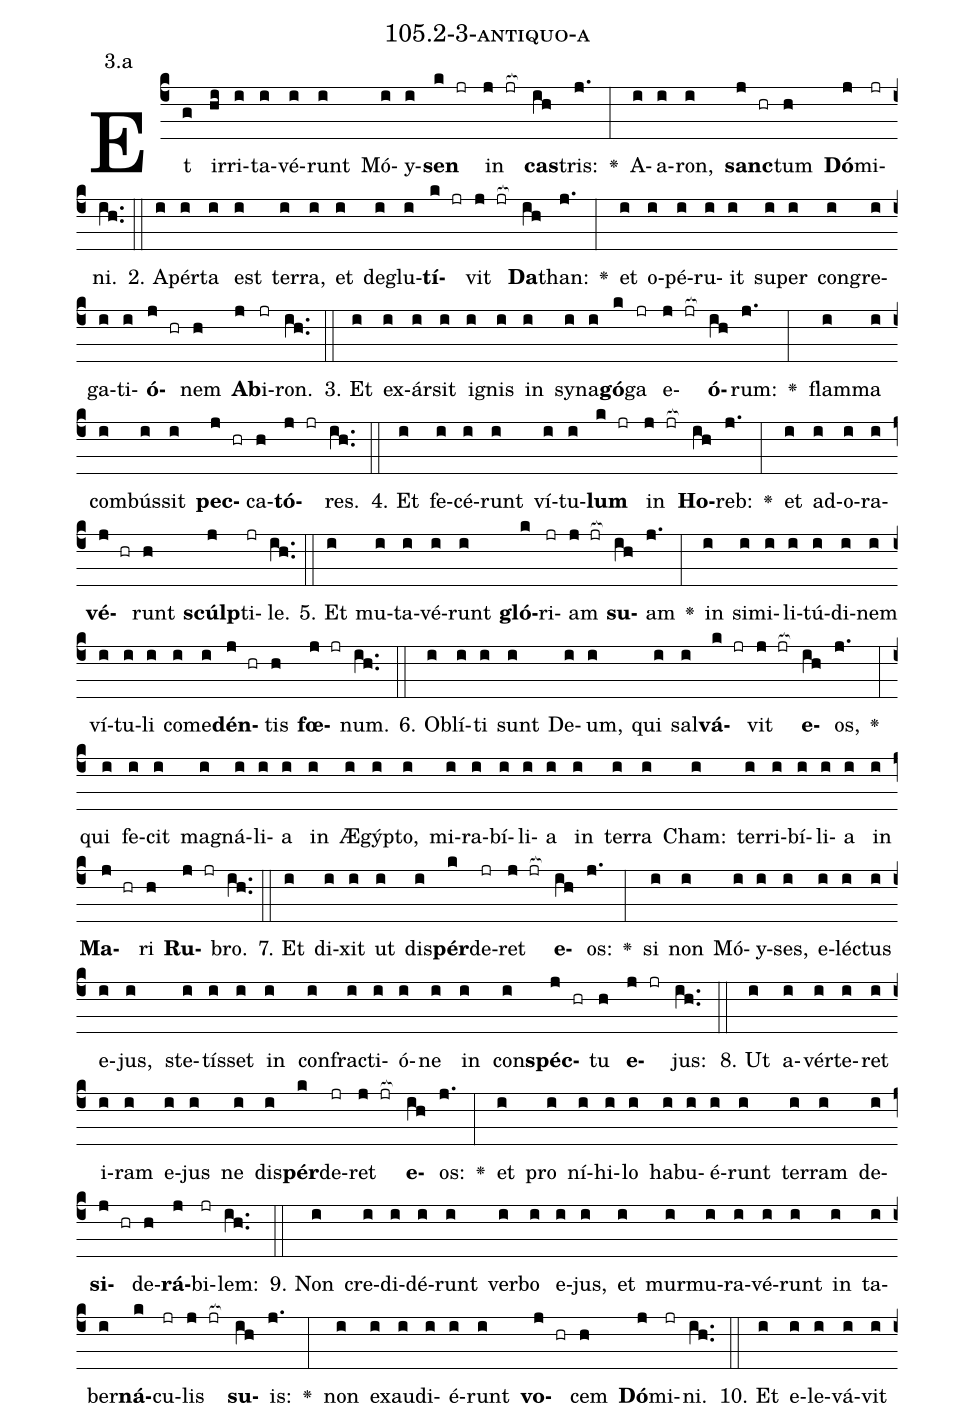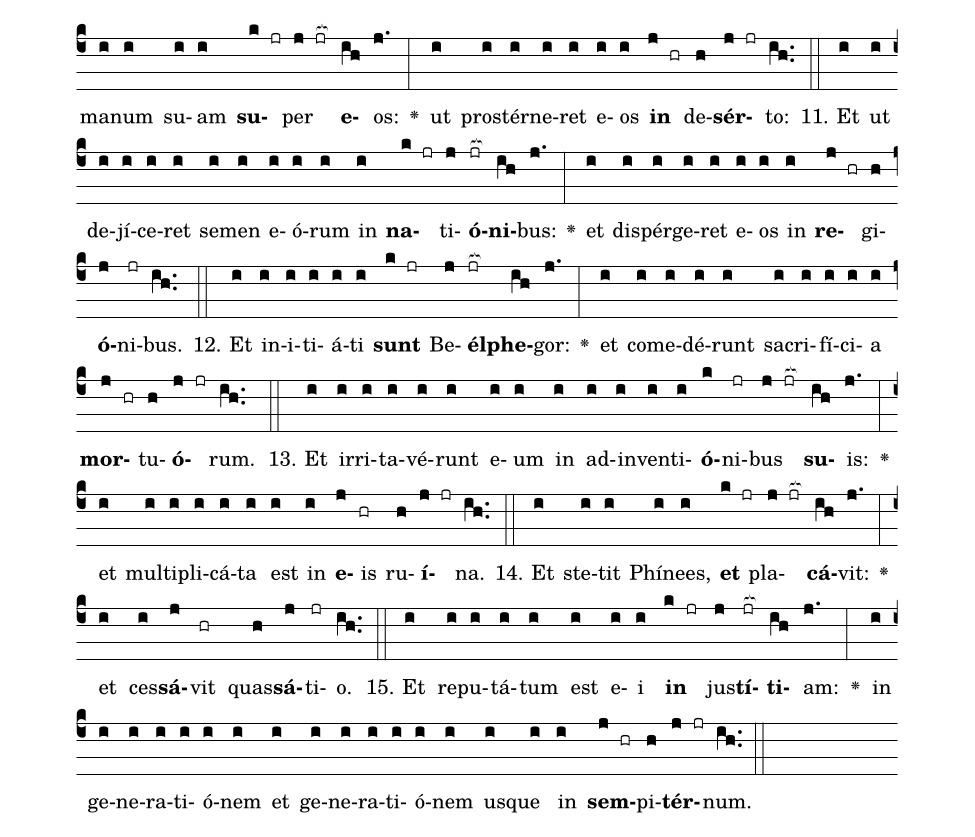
name: 105.2-3-antiquo-a;
annotation: 3.a;
%%
(c4)Et(g) ir(hi)ri(i)ta(i)vé(i)runt(i) Mó(i)y(i)<b>sen</b>(k jr) in(j jr[ocb:1{]) <b>cas</b>(ih[ocb:0}])tris:(j.) <v>\greheightstar</v>(:) A(i)a(i)ron,(i) <b>sanc</b>(j hr)tum(h) <b>Dó</b>(j)mi(jr)ni.(ih..) (::)
2. A(i)pér(i)ta(i) est(i) ter(i)ra,(i) et(i) de(i)glu(i)<b>tí</b>(k jr)vit(j jr[ocb:1{]) <b>Da</b>(ih[ocb:0}])than:(j.) <v>\greheightstar</v>(:) et(i) o(i)pé(i)ru(i)it(i) su(i)per(i) con(i)gre(i)ga(i)ti(i)<b>ó</b>(j hr)nem(h) <b>Ab</b>(j)i(jr)ron.(ih..) (::)
3. Et(i) ex(i)ár(i)sit(i) i(i)gnis(i) in(i) sy(i)na(i)<b>gó</b>(k)ga(jr) e(j jr[ocb:1{])<b>ó</b>(ih[ocb:0}])rum:(j.) <v>\greheightstar</v>(:) flam(i)ma(i) com(i)bús(i)sit(i) <b>pec</b>(j hr)ca(h)<b>tó</b>(j jr)res.(ih..) (::)
4. Et(i) fe(i)cé(i)runt(i) ví(i)tu(i)<b>lum</b>(k jr) in(j jr[ocb:1{]) <b>Ho</b>(ih[ocb:0}])reb:(j.) <v>\greheightstar</v>(:) et(i) ad(i)o(i)ra(i)<b>vé</b>(j hr)runt(h) <b>scúlp</b>(j)ti(jr)le.(ih..) (::)
5. Et(i) mu(i)ta(i)vé(i)runt(i) <b>gló</b>(k)ri(jr)am(j jr[ocb:1{]) <b>su</b>(ih[ocb:0}])am(j.) <v>\greheightstar</v>(:) in(i) si(i)mi(i)li(i)tú(i)di(i)nem(i) ví(i)tu(i)li(i) com(i)e(i)<b>dén</b>(j hr)tis(h) <b>fœ</b>(j jr)num.(ih..) (::)
6. Ob(i)lí(i)ti(i) sunt(i) De(i)um,(i) qui(i) sal(i)<b>vá</b>(k jr)vit(j jr[ocb:1{]) <b>e</b>(ih[ocb:0}])os,(j.) <v>\greheightstar</v>(:) qui(i) fe(i)cit(i) ma(i)gná(i)li(i)a(i) in(i) Æ(i)gýp(i)to,(i) mi(i)ra(i)bí(i)li(i)a(i) in(i) ter(i)ra(i) Cham:(i) ter(i)ri(i)bí(i)li(i)a(i) in(i) <b>Ma</b>(j hr)ri(h) <b>Ru</b>(j jr)bro.(ih..) (::)
7. Et(i) di(i)xit(i) ut(i) dis(i)<b>pér</b>(k)de(jr)ret(j jr[ocb:1{]) <b>e</b>(ih[ocb:0}])os:(j.) <v>\greheightstar</v>(:) si(i) non(i) Mó(i)y(i)ses,(i) e(i)léc(i)tus(i) e(i)jus,(i) ste(i)tís(i)set(i) in(i) con(i)frac(i)ti(i)ó(i)ne(i) in(i) con(i)<b>spéc</b>(j hr)tu(h) <b>e</b>(j jr)jus:(ih..) (::)
8. Ut(i) a(i)vér(i)te(i)ret(i) i(i)ram(i) e(i)jus(i) ne(i) dis(i)<b>pér</b>(k)de(jr)ret(j jr[ocb:1{]) <b>e</b>(ih[ocb:0}])os:(j.) <v>\greheightstar</v>(:) et(i) pro(i) ní(i)hi(i)lo(i) ha(i)bu(i)é(i)runt(i) ter(i)ram(i) de(i)<b>si</b>(j hr)de(h)<b>rá</b>(j)bi(jr)lem:(ih..) (::)
9. Non(i) cre(i)di(i)dé(i)runt(i) ver(i)bo(i) e(i)jus,(i) et(i) mur(i)mu(i)ra(i)vé(i)runt(i) in(i) ta(i)ber(i)<b>ná</b>(k)cu(jr)lis(j jr[ocb:1{]) <b>su</b>(ih[ocb:0}])is:(j.) <v>\greheightstar</v>(:) non(i) ex(i)au(i)di(i)é(i)runt(i) <b>vo</b>(j hr)cem(h) <b>Dó</b>(j)mi(jr)ni.(ih..) (::)
10. Et(i) e(i)le(i)vá(i)vit(i) ma(i)num(i) su(i)am(i) <b>su</b>(k jr)per(j jr[ocb:1{]) <b>e</b>(ih[ocb:0}])os:(j.) <v>\greheightstar</v>(:) ut(i) pro(i)stér(i)ne(i)ret(i) e(i)os(i) <b>in</b>(j hr) de(h)<b>sér</b>(j jr)to:(ih..) (::)
11. Et(i) ut(i) de(i)jí(i)ce(i)ret(i) se(i)men(i) e(i)ó(i)rum(i) in(i) <b>na</b>(k jr)ti(j)<b>ó</b>(jr[ocb:1{])<b>ni</b>(ih[ocb:0}])bus:(j.) <v>\greheightstar</v>(:) et(i) di(i)spér(i)ge(i)ret(i) e(i)os(i) in(i) <b>re</b>(j hr)gi(h)<b>ó</b>(j)ni(jr)bus.(ih..) (::)
12. Et(i) in(i)i(i)ti(i)á(i)ti(i) <b>sunt</b>(k jr) Be(j)<b>él</b>(jr[ocb:1{])<b>phe</b>(ih[ocb:0}])gor:(j.) <v>\greheightstar</v>(:) et(i) com(i)e(i)dé(i)runt(i) sa(i)cri(i)fí(i)ci(i)a(i) <b>mor</b>(j hr)tu(h)<b>ó</b>(j jr)rum.(ih..) (::)
13. Et(i) ir(i)ri(i)ta(i)vé(i)runt(i) e(i)um(i) in(i) ad(i)in(i)ven(i)ti(i)<b>ó</b>(k)ni(jr)bus(j jr[ocb:1{]) <b>su</b>(ih[ocb:0}])is:(j.) <v>\greheightstar</v>(:) et(i) mul(i)ti(i)pli(i)cá(i)ta(i) est(i) in(i) <b>e</b>(j)is(hr) ru(h)<b>í</b>(j jr)na.(ih..) (::)
14. Et(i) ste(i)tit(i) Phí(i)nees,(i) <b>et</b>(k jr) pla(j jr[ocb:1{])<b>cá</b>(ih[ocb:0}])vit:(j.) <v>\greheightstar</v>(:) et(i) ces(i)<b>sá</b>(j)vit(hr) quas(h)<b>sá</b>(j)ti(jr)o.(ih..) (::)
15. Et(i) re(i)pu(i)tá(i)tum(i) est(i) e(i)i(i) <b>in</b>(k jr) jus(j)<b>tí</b>(jr[ocb:1{])<b>ti</b>(ih[ocb:0}])am:(j.) <v>\greheightstar</v>(:) in(i) ge(i)ne(i)ra(i)ti(i)ó(i)nem(i) et(i) ge(i)ne(i)ra(i)ti(i)ó(i)nem(i) us(i)que(i) in(i) <b>sem</b>(j hr)pi(h)<b>tér</b>(j jr)num.(ih..) (::)
